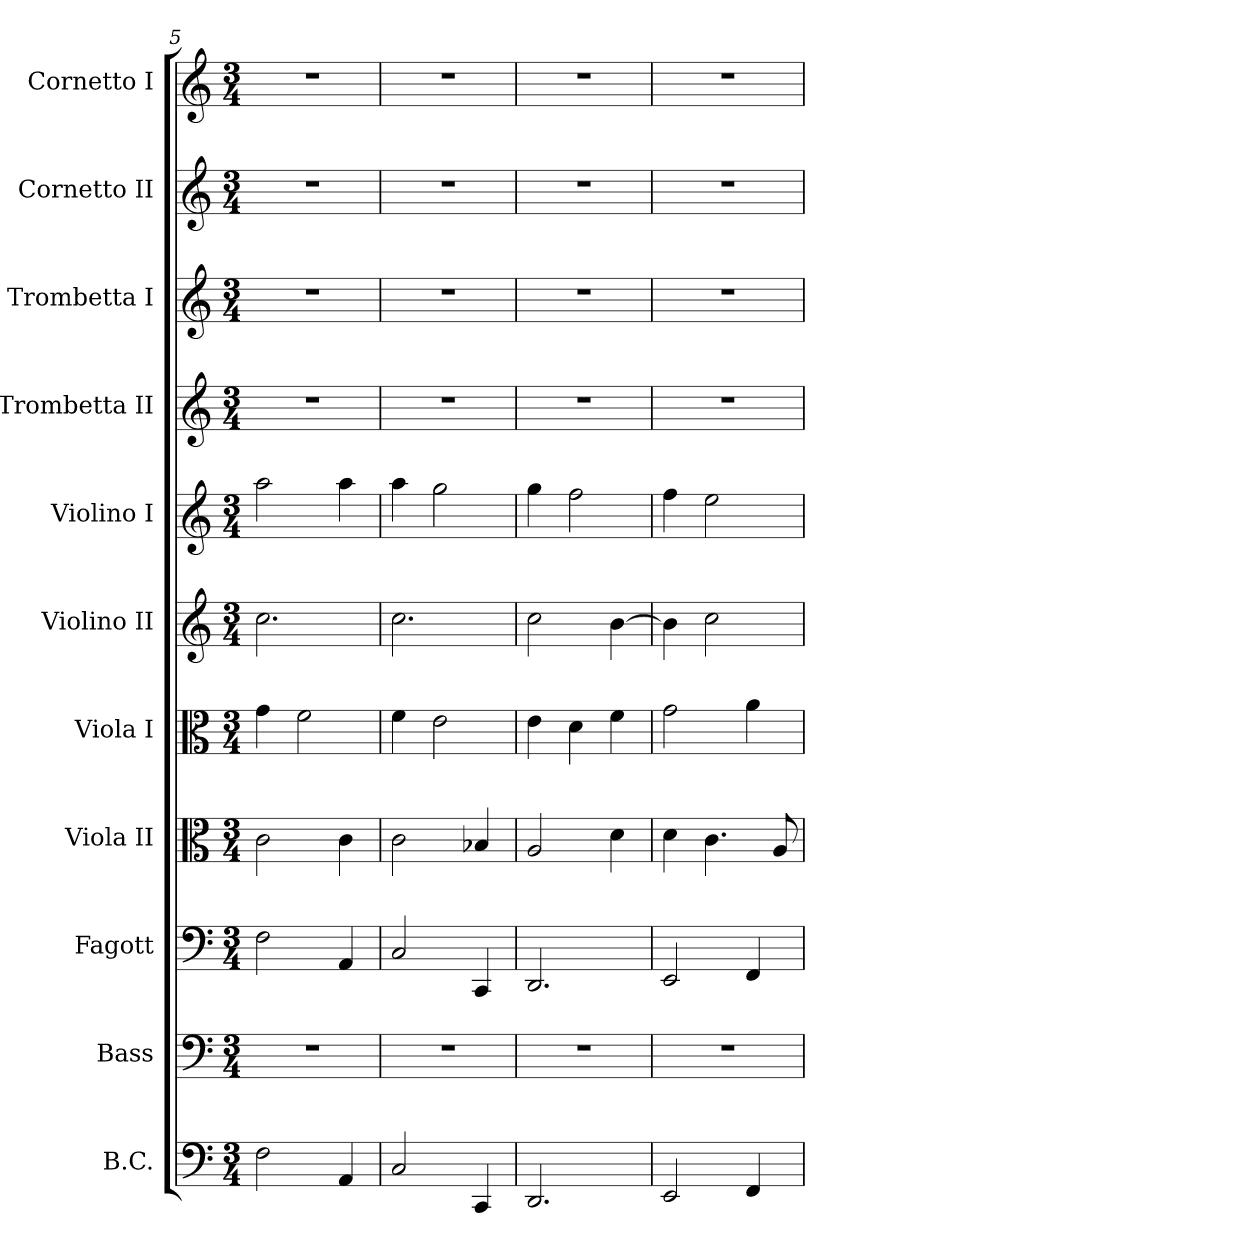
**kern	**kern	**kern	**kern	**kern	**kern	**kern	**kern	**kern	**kern	**kern
*part11	*part10	*part9	*part8	*part7	*part6	*part5	*part4	*part3	*part2	*part1
*staff11	*staff10	*staff9	*staff8	*staff7	*staff6	*staff5	*staff4	*staff3	*staff2	*staff1
*I"B.C.	*I"Bass	*I"Fagott	*I"Viola II	*I"Viola I	*I"Violino II	*I"Violino I	*I"Trombetta II	*I"Trombetta I	*I"Cornetto II	*I"Cornetto I
*	*I'B.	*I'Fg.	*I'Vla.	*I'Vla.	*	*	*	*	*	*
*clefF4	*clefF4	*clefF4	*clefC3	*clefC3	*clefG2	*clefG2	*clefG2	*clefG2	*clefG2	*clefG2
*k[]	*k[]	*k[]	*k[]	*k[]	*k[]	*k[]	*k[]	*k[]	*k[]	*k[]
*C:	*C:	*C:	*C:	*C:	*C:	*C:	*C:	*C:	*C:	*C:
*M3/4	*M3/4	*M3/4	*M3/4	*M3/4	*M3/4	*M3/4	*M3/4	*M3/4	*M3/4	*M3/4
=5	=5	=5	=5	=5	=5	=5	=5	=5	=5	=5
!	!LO:N:vis=1	!	!	!	!	!	!LO:N:vis=1	!LO:N:vis=1	!LO:N:vis=1	!LO:N:vis=1
2Fi\	2.r	2Fi\	2ci\	4gi\	2.cci\	2aai\	2.r	2.r	2.r	2.r
.	.	.	.	2fi\	.	.	.	.	.	.
4AAi/	.	4AAi/	4ci\	.	.	4aai\	.	.	.	.
=6	=6	=6	=6	=6	=6	=6	=6	=6	=6	=6
!	!LO:N:vis=1	!	!	!	!	!	!LO:N:vis=1	!LO:N:vis=1	!LO:N:vis=1	!LO:N:vis=1
2Ci/	2.r	2Ci/	2ci\	4fi\	2.cci\	4aai\	2.r	2.r	2.r	2.r
.	.	.	.	2ei\	.	2ggi\	.	.	.	.
4CCi/	.	4CCi/	4B-Xi/	.	.	.	.	.	.	.
=7	=7	=7	=7	=7	=7	=7	=7	=7	=7	=7
!	!LO:N:vis=1	!	!	!	!	!	!LO:N:vis=1	!LO:N:vis=1	!LO:N:vis=1	!LO:N:vis=1
2.DDi/	2.r	2.DDi/	2Ai/	4ei\	2cci\	4ggi\	2.r	2.r	2.r	2.r
.	.	.	.	4di\	.	2ffi\	.	.	.	.
.	.	.	4di\	4fi\	[4bi\	.	.	.	.	.
=8	=8	=8	=8	=8	=8	=8	=8	=8	=8	=8
!	!LO:N:vis=1	!	!	!	!	!	!LO:N:vis=1	!LO:N:vis=1	!LO:N:vis=1	!LO:N:vis=1
2EEi/	2.r	2EEi/	4di\	2gi\	4bi\]	4ffi\	2.r	2.r	2.r	2.r
.	.	.	4.ci\	.	2cci\	2eei\	.	.	.	.
4FFi/	.	4FFi/	.	4ai\	.	.	.	.	.	.
.	.	.	8Ai/	.	.	.	.	.	.	.
=	=	=	=	=	=	=	=	=	=	=
*-	*-	*-	*-	*-	*-	*-	*-	*-	*-	*-
